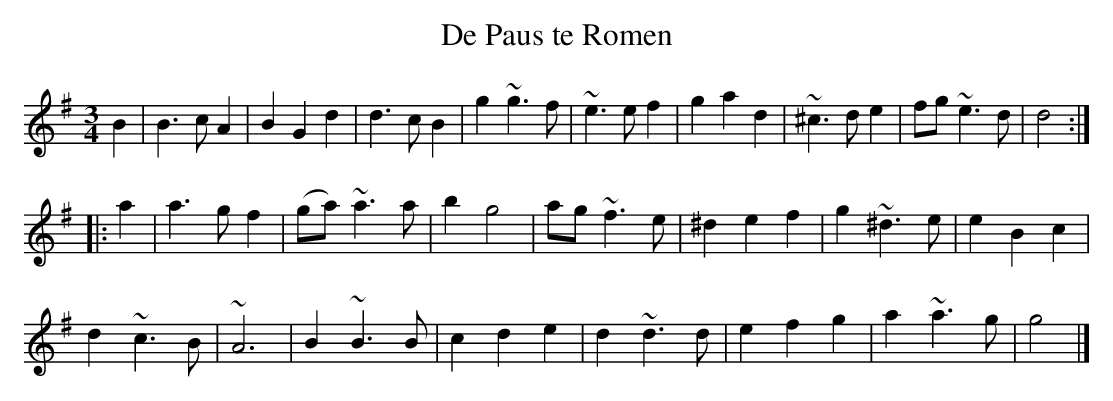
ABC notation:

X:1
T:De Paus te Romen
M:3/4
K:Gmaj
B2|B3cA2|B2G2d2|d3cB2|g2~g3f|~e3ef2|g2a2d2|~^c3de2|fg~e3d|d4:|
|:a2|a3gf2|(ga)~a3a|b2g4|ag~f3e|^d2e2f2|g2~^d3e|e2B2c2|
d2~c3B|~A6|B2~B3B|c2d2e2|d2~d3d|e2f2g2|a2~a3g|g4|]
